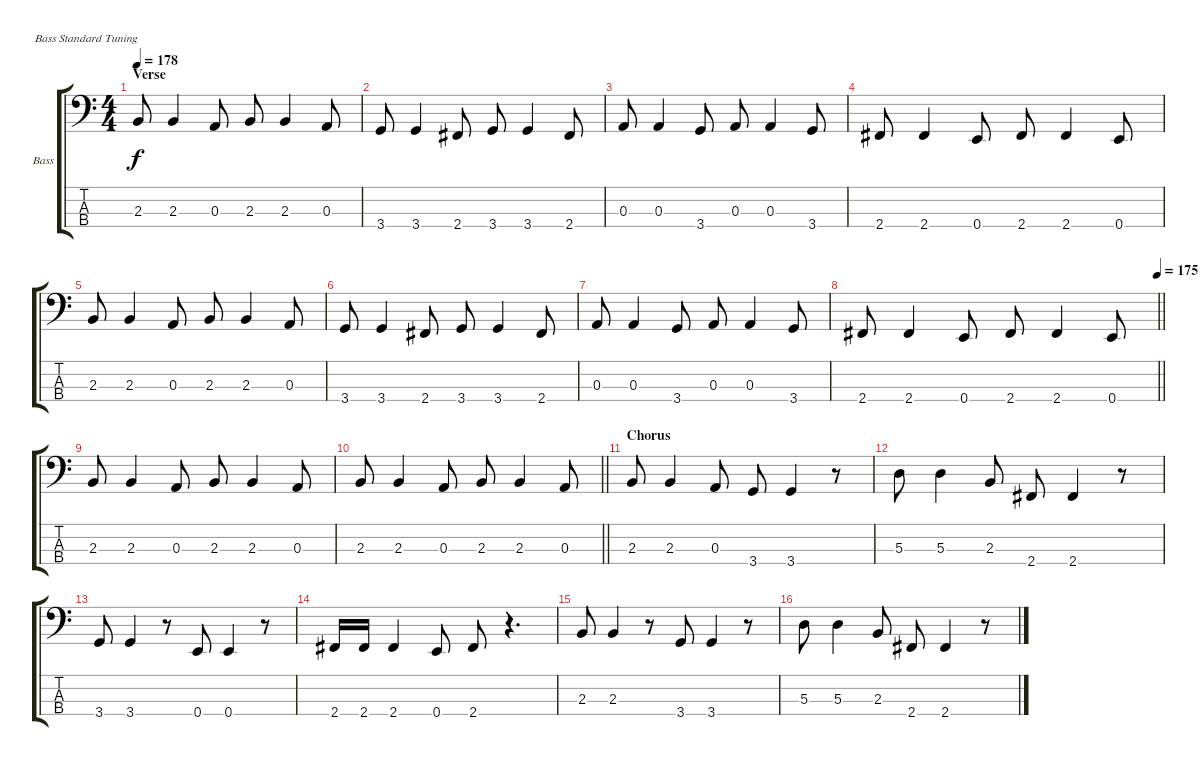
\bracketExtendMode groupsimilarinstruments
\firstSystemTrackNameOrientation horizontal
\otherSystemsTrackNameOrientation horizontal
\track ("Bass" "Bass") {instrument electricbasspick}
\staff {score tabs}
\tuning (G2 D2 A1 E1)
\ts (4 4)
\section ("" "Verse")
\tempo 178
\clef f4
\ks c
2.3.8{dy f} 2.3.4 0.3.8 2.3.8 2.3.4 0.3.8 |
3.4.8 3.4.4 2.4.8 3.4.8 3.4.4 2.4.8 |
0.3.8 0.3.4 3.4.8 0.3.8 0.3.4 3.4.8 |
2.4.8 2.4.4 0.4.8 2.4.8 2.4.4 0.4.8 |
2.3.8 2.3.4 0.3.8 2.3.8 2.3.4 0.3.8 |
3.4.8 3.4.4 2.4.8 3.4.8 3.4.4 2.4.8 |
0.3.8 0.3.4 3.4.8 0.3.8 0.3.4 3.4.8 |
\tempo (175 1)
\barLineRight lightlight
2.4.8 2.4.4 0.4.8 2.4.8 2.4.4 0.4.8 |
2.3.8 2.3.4 0.3.8 2.3.8 2.3.4 0.3.8 |
\barLineRight lightlight
2.3.8 2.3.4 0.3.8 2.3.8 2.3.4 0.3.8 |
\section ("" "Chorus")
2.3.8 2.3.4 0.3.8 3.4.8 3.4.4 r.8 |
5.3.8 5.3.4 2.3.8 2.4.8 2.4.4 r.8 |
3.4.8 3.4.4 r.8 0.4.8 0.4.4 r.8 |
2.4.16 2.4.16 2.4.4 0.4.8 2.4.8 r.4{d} |
2.3.8 2.3.4 r.8 3.4.8 3.4.4 r.8 |
5.3.8 5.3.4 2.3.8 2.4.8 2.4.4 r.8
